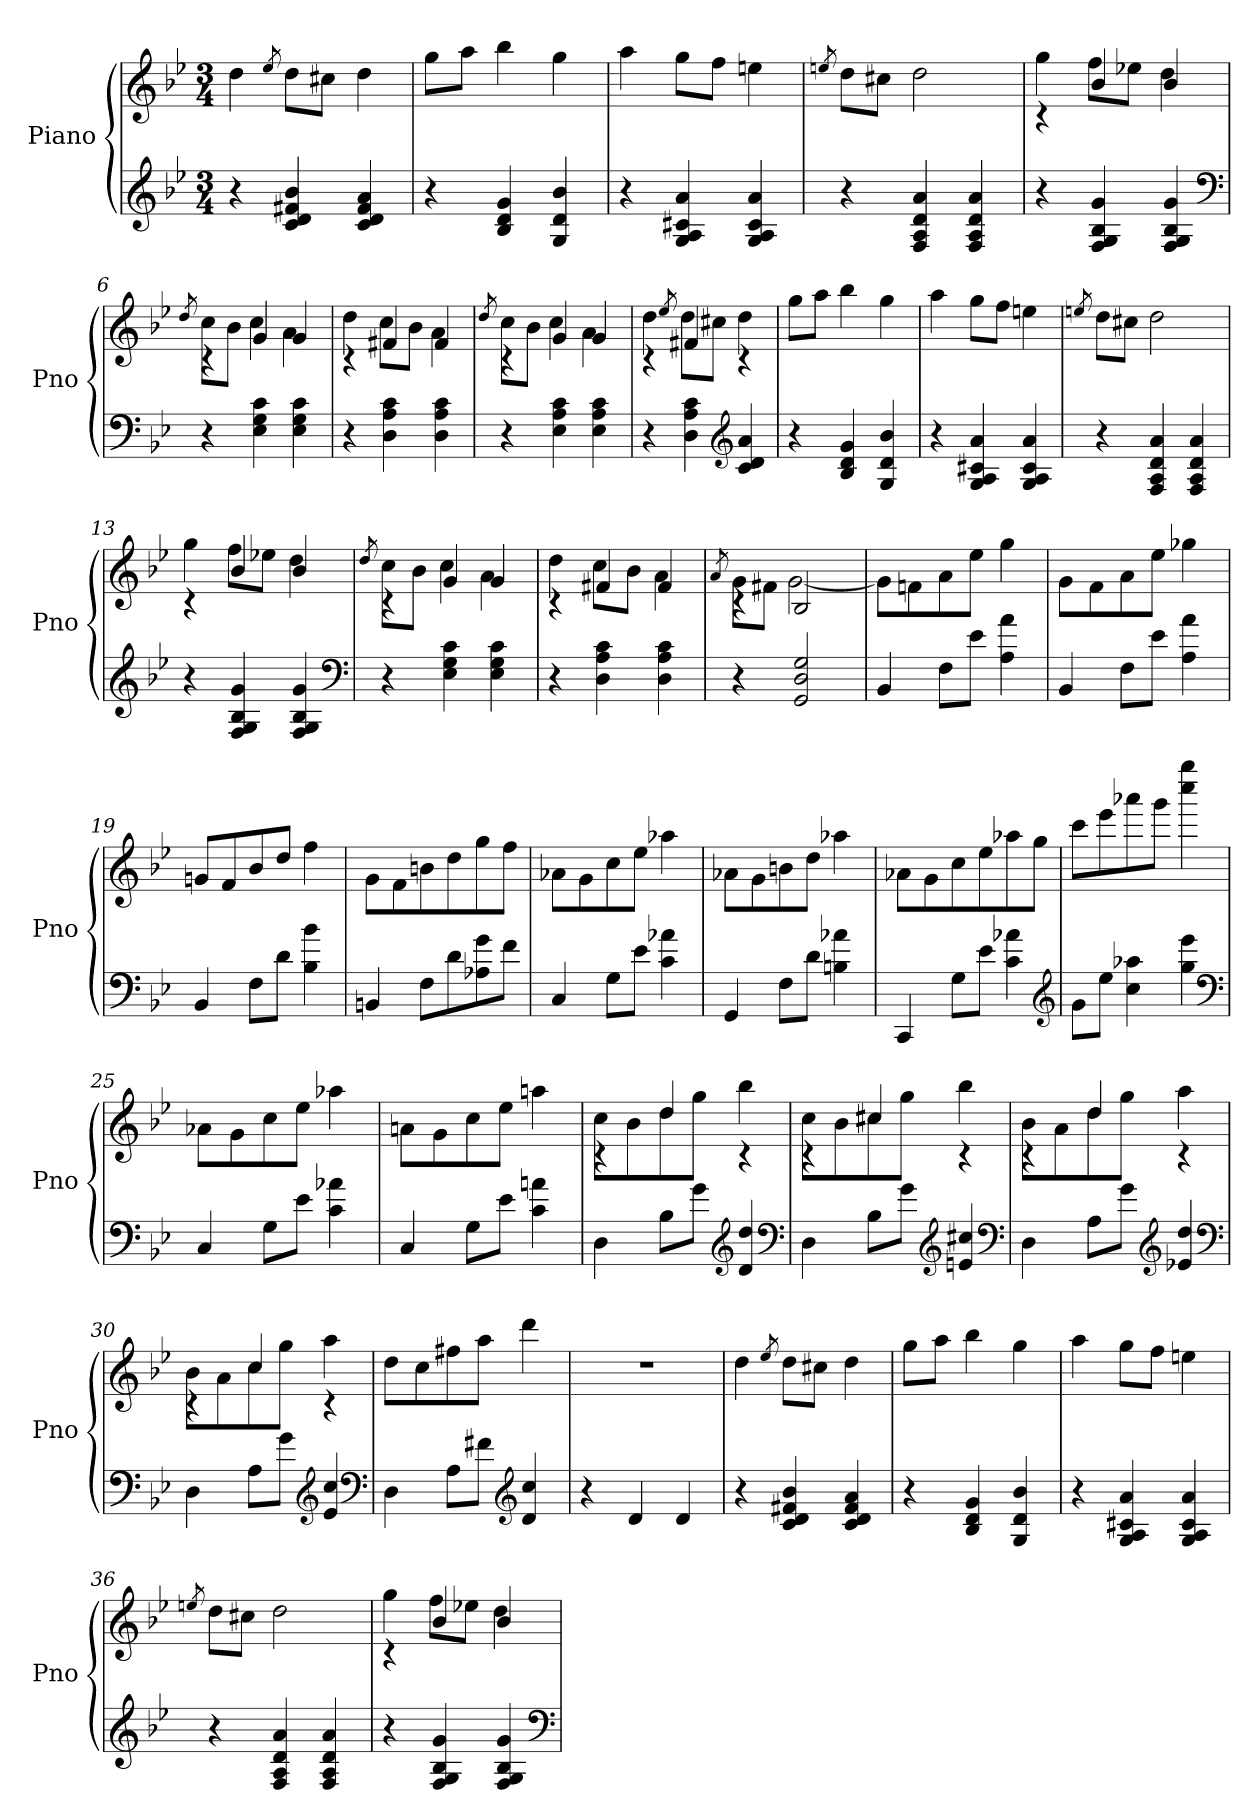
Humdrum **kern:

**kern	**kern
*part1	*part1
*staff2	*staff1
*I"Piano	*
*I'Pno	*
*clefG2	*clefG2
*k[b-e-]	*k[b-e-]
*g:	*g:
*M3/4	*M3/4
=1	=1
4r	4dd
.	8qee-
4c 4d 4f#X 4b-	8ddL
.	8cc#XJ
4c 4d 4f# 4a	4dd
=2	=2
4r	8ggL
.	8aaJ
4B- 4d 4g	4bb-
4G 4d 4b-	4gg
=3	=3
4r	4aa
4G 4A 4c#X 4a	8ggL
.	8ffJ
4G 4A 4c# 4a	4een
=4	=4
.	8qeen
4r	8ddL
.	8cc#XJ
4F 4A 4d 4a	2dd
4F 4A 4d 4a	.
=5	=5
*	*^
4r	4rc	4gg
4F 4G 4B- 4g	4b-	8ffL
.	.	8ee-XJ
4F 4G 4B- 4g	4b-	4dd
*clefF4	*	*
=6	=6	=6
.	.	8qdd
4r	4rc	8ccL
.	.	8b-J
4E- 4G 4c	4g	4cc
4E- 4G 4c	4g	4a
=7	=7	=7
4r	4rc	4dd
4D 4A 4c	4f#X	8ccL
.	.	8b-J
4D 4A 4c	4f#	4a
=8	=8	=8
.	.	8qdd
4r	4rc	8ccL
.	.	8b-J
4E- 4A 4c	4g	4cc
4E- 4A 4c	4g	4a
=9	=9	=9
4r	4rc	4dd
.	.	8qee-
4D 4A 4c	4f#X	8ddL
.	.	8cc#XJ
*clefG2	*	*
4c 4d 4a	4rc	4dd
*	*v	*v
=10	=10
4r	8ggL
.	8aaJ
4B- 4d 4g	4bb-
4G 4d 4b-	4gg
=11	=11
4r	4aa
4G 4A 4c#X 4a	8ggL
.	8ffJ
4G 4A 4c# 4a	4een
=12	=12
.	8qeen
4r	8ddL
.	8cc#XJ
4F 4A 4d 4a	2dd
4F 4A 4d 4a	.
=13	=13
*	*^
4r	4rc	4gg
4F 4G 4B- 4g	4b-	8ffL
.	.	8ee-XJ
4F 4G 4B- 4g	4b-	4dd
*clefF4	*	*
=14	=14	=14
.	.	8qdd
4r	4rc	8ccL
.	.	8b-J
4E- 4G 4c	4g	4cc
4E- 4G 4c	4g	4a
=15	=15	=15
4r	4rc	4dd
4D 4A 4c	4f#X	8ccL
.	.	8b-J
4D 4A 4c	4f#	4a
=16	=16	=16
.	.	8qa
4r	4rc	8gL
.	.	8f#XJ
2GG 2D 2G	2B-	[2g
*	*v	*v
=17	=17
4BB-	8gL]
.	8fn
8FL	8a
8e-J	8ee-J
4A 4a	4gg
=18	=18
4BB-	8gL
.	8f
8FL	8a
8e-J	8ee-J
4A 4a	4gg-X
=19	=19
4BB-	8gnL
.	8f
8FL	8b-
8dJ	8ddJ
4B- 4b-	4ff
=20	=20
4BBn	8gL
.	8f
8FL	8bn
8d	8dd
8A-X 8g	8gg
8fJ	8ffJ
=21	=21
4C	8a-XL
.	8g
8GL	8cc
8e-J	8ee-J
4c 4a-X	4aa-X
=22	=22
4GG	8a-XL
.	8g
8FL	8bn
8dJ	8ddJ
4Bn 4a-X	4aa-X
=23	=23
4CC	8a-XL
.	8g
8GL	8cc
8e-J	8ee-
4c 4a-X	8aa-X
.	8ggJ
*clefG2	*
=24	=24
8gL	8cccL
8ee-J	8eee-
4cc 4aa-X	8aaa-X
.	8gggJ
4gg 4eee-	4cccc 4gggg
*clefF4	*
=25	=25
4C	8a-XL
.	8g
8GL	8cc
8e-J	8ee-J
4c 4a-X	4aa-X
=26	=26
4C	8anL
.	8g
8GL	8cc
8e-J	8ee-J
4c 4an	4aan
=27	=27
*	*^
4D	4rc	8ccL
.	.	8b-
8B-L	4dd	8dd
8gJ	.	8ggJ
*clefG2	*	*
4d 4dd	4rc	4bb-
*clefF4	*	*
=28	=28	=28
4D	4rc	8ccL
.	.	8b-
8B-L	4cc#X	8cc#X
8gJ	.	8ggJ
*clefG2	*	*
4en 4cc#X	4rc	4bb-
*clefF4	*	*
=29	=29	=29
4D	4rc	8b-L
.	.	8a
8AL	4dd	8dd
8gJ	.	8ggJ
*clefG2	*	*
4e-X 4dd	4rc	4aa
*clefF4	*	*
=30	=30	=30
4D	4rc	8b-L
.	.	8a
8AL	4cc	8cc
8gJ	.	8ggJ
*clefG2	*	*
4e- 4cc	4rc	4aa
*	*v	*v
*clefF4	*
=31	=31
4D	8ddL
.	8cc
8AL	8ff#X
8f#XJ	8aaJ
*clefG2	*
4d 4cc	4ddd
=32	=32
4r	2.r
4d	.
4d	.
=33	=33
4r	4dd
.	8qee-
4c 4d 4f#X 4b-	8ddL
.	8cc#XJ
4c 4d 4f# 4a	4dd
=34	=34
4r	8ggL
.	8aaJ
4B- 4d 4g	4bb-
4G 4d 4b-	4gg
=35	=35
4r	4aa
4G 4A 4c#X 4a	8ggL
.	8ffJ
4G 4A 4c# 4a	4een
=36	=36
.	8qeen
4r	8ddL
.	8cc#XJ
4F 4A 4d 4a	2dd
4F 4A 4d 4a	.
=37	=37
*	*^
4r	4rc	4gg
4F 4G 4B- 4g	4b-	8ffL
.	.	8ee-XJ
4F 4G 4B- 4g	4b-	4dd
*	*v	*v
*clefF4	*
=	=
*-	*-
